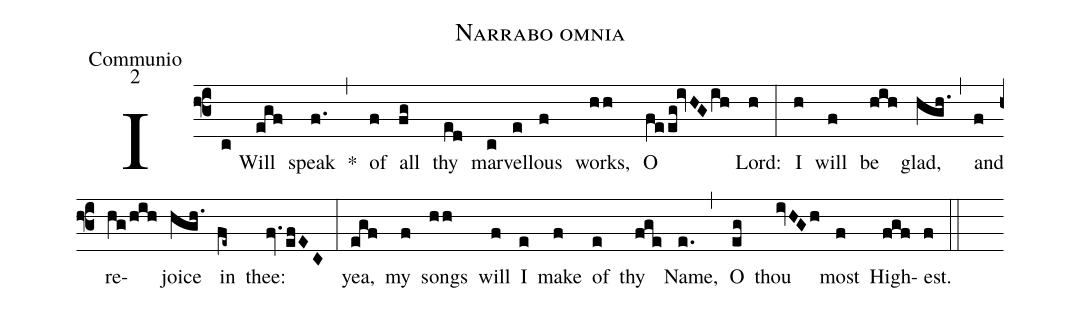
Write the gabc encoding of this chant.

name:Narrabo omnia;
office-part:Communio;
mode:2;
%%
(f3) I(c) Will(egf) speak(f.) *(,) of(f) all(fg) thy(ed) mar(c)vel(e)lous(f) works,(hh) O(feeg!ivHG/ih) Lord:(h) (:) I(h) will(f) be(hih) glad,(hgh.) (,) and(f) re(hg/hih)joice(hgh.) in(fe~) thee:(fv.efEC) (:) yea,(egf) my(f) songs(hh) will(f) I(e) make(f) of(e) thy(fge) Name,(e.) (,) O(eg) thou(ivHGh) most(f) High(fgf)est.(f) (::)
